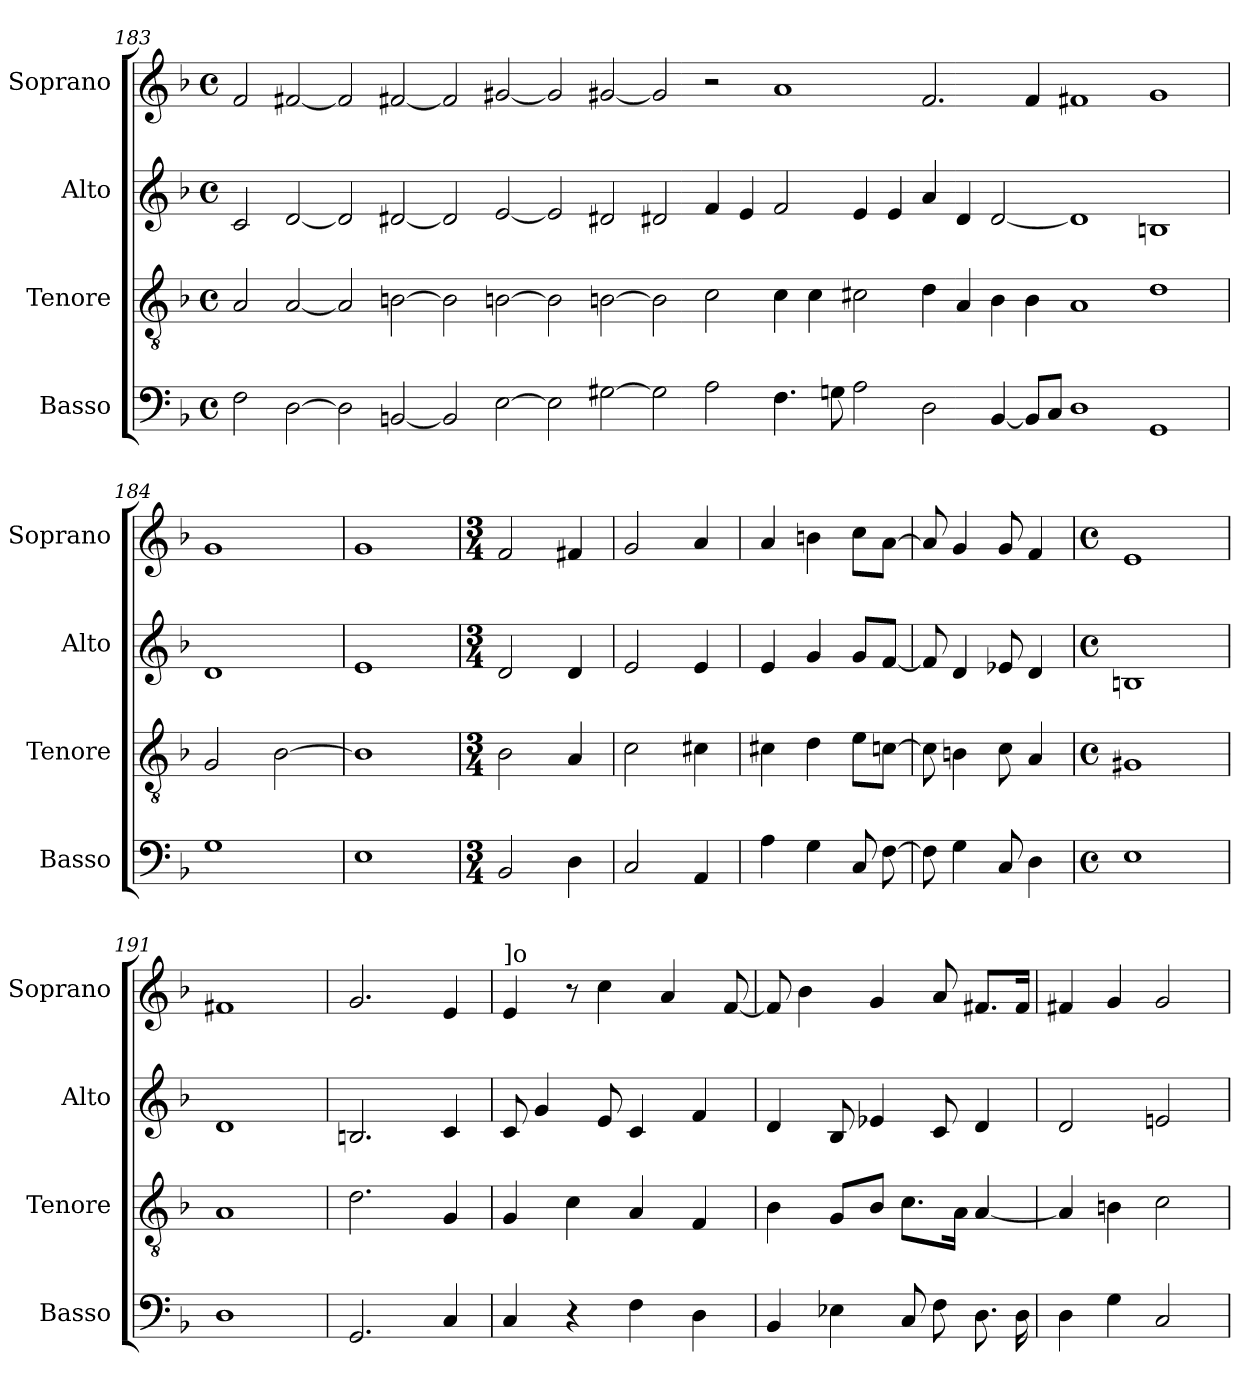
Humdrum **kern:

**kern	**kern	**kern	**kern
*part4	*part3	*part2	*part1
*staff4	*staff3	*staff2	*staff1
*I"Basso	*I"Tenore	*I"Alto	*I"Soprano
*I'Basso	*I'Tenore	*I'Alto	*I'Soprano
!!LO:PB:g=z
*clefF4	*clefGv2	*clefG2	*clefG2
*k[b-]	*k[b-]	*k[b-]	*k[b-]
*F:	*F:	*F:	*F:
*M4/4	*M4/4	*M4/4	*M4/4
*met(c)	*met(c)	*met(c)	*met(c)
=183	=183	=183	=183
2F\	2A/	2c/	2f/
[>2D\	[<2A/	[<2d/	[<2f#X/
2D\]	2A/]	2d/]	2f#/]
[<2BBn/	[>2Bn\	[<2d#X/	[<2f#X/
2BB/]	2B\]	2d#/]	2f#/]
[>2E\	[>2Bn\	[<2e/	[<2g#X/
2E\]	2B\]	2e/]	2g#/]
[>2G#X\	[>2Bn\	2d#X/	[<2g#X/
2G#\]	2B\]	2d#X/	2g#/]
2A\	2c\	4f/	2r
.	.	4e/	.
4.F\	4c\	2f/	1a
.	4c\	.	.
8Gn\	.	.	.
2A\	2c#X\	4e/	.
.	.	4e/	.
2D\	4d\	4a/	2.f#/
.	4A/	4d#/	.
[<4BB/	4B\	[<2d#/	.
8BB/L]	4B\	.	4f#/
8C/J	.	.	.
1D	1A	1d#]	1f#X
1GG	1d	1Bn	1g#
!!LO:LB:g=z
=184!	=184!	=184!	=184!
1G	2G/	1d	1g
.	[>2B-\	.	.
=185	=185	=185	=185
1E	1B-]	1e	1g
=186	=186	=186	=186
*M3/4	*M3/4	*M3/4	*M3/4
2BB-/	2B-\	2d/	2f/
4D\	4A/	4d/	4f#X/
=187	=187	=187	=187
2C/	2c\	2e/	2g/
4AA/	4c#X\	4e/	4a/
=188	=188	=188	=188
4A\	4c#X\	4e/	4a/
4G\	4d\	4g/	4bn\
8C/	8e\L	8g/L	8cc\L
[>8F\	[>8cn\J	[<8f/J	[<8a\J
=189	=189	=189	=189
8F\]	8c\]	8f/]	8a/]
4G\	4Bn\	4d/	4g/
8C/	8c\	8e-X/	8g/
4D\	4A/	4d/	4f/
=190	=190	=190	=190
*M4/4	*M4/4	*M4/4	*M4/4
*met(c)	*met(c)	*met(c)	*met(c)
1E	1G#X	1Bn	1e
=191	=191	=191	=191
1D	1A	1d	1f#X
=192	=192	=192	=192
2.GG/	2.d\	2.Bn/	2.g/
4C/	4G/	4c/	4e/
!!LO:PB:g=z
=193	=193	=193	=193
!	!	!	!LO:TX:a:t=]o
4C/	4G/	8c/	4e/
.	.	4g/	.
4r	4c\	.	8r
.	.	8e/	4cc\
4F\	4A/	4c/	.
.	.	.	4a/
4D\	4F/	4f/	.
.	.	.	[<8f/
=194	=194	=194	=194
4BB-/	4B-\	4d/	8f/]
.	.	.	4b-\
4E-X\	8G/L	8B-/	.
.	8B-/J	4e-X/	4g/
8C/	8.c\L	.	.
8F\	.	8c/	8a/
.	16A\Jk	.	.
8.D\	[<4A/	4d/	8.f#X/L
16D\	.	.	16f#/Jk
=195	=195	=195	=195
4D\	4A/]	2d/	4f#X/
4G\	4Bn\	.	4g/
2C/	2c\	2en/	2g/
=	=	=	=
*-	*-	*-	*-
